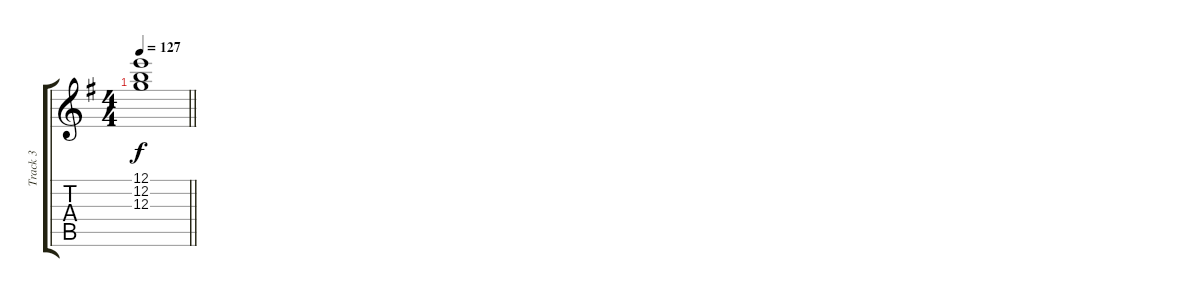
\track ("Track 3" "Track 3") {instrument electricguitarclean}
\staff {score tabs}
\tuning (E4 B3 G3 D3 A2 E2) {hide}
\ts (4 4)
\tempo 127
\clef g2
\barLineRight lightlight
\ks g
(12.1{t} 12.2{t} 12.3{t}).1{dy f}
